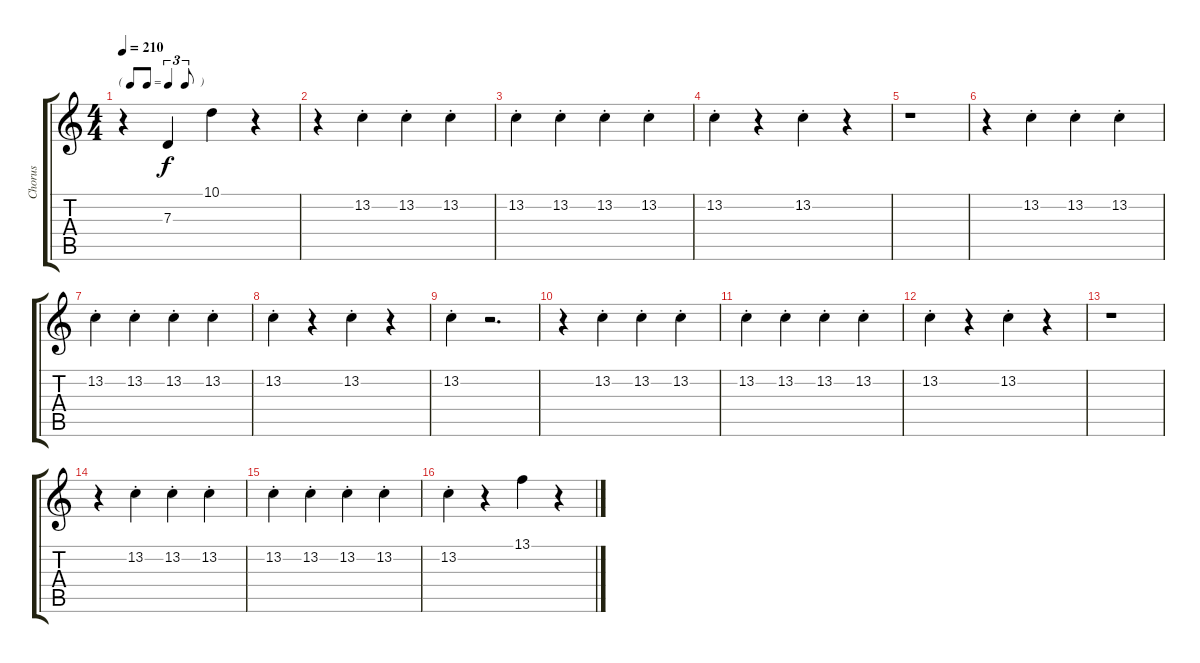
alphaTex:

\track ("Chorus" "Chorus") {instrument violin}
\staff {score tabs}
\tuning (E4 B3 G3 D3 A2 E2) {hide}
\ts (4 4)
\tf triplet8th
\tempo 210
\clef g2
\ks c
r.4{dy f} 7.3.4 10.1.4 r.4 |
r.4 13.2{st}.4 13.2{st}.4 13.2{st}.4 |
13.2{st}.4 13.2{st}.4 13.2{st}.4 13.2{st}.4 |
13.2{st}.4 r.4 13.2{st}.4 r.4 |
r.1 |
r.4 13.2{st}.4 13.2{st}.4 13.2{st}.4 |
13.2{st}.4 13.2{st}.4 13.2{st}.4 13.2{st}.4 |
13.2{st}.4 r.4 13.2{st}.4 r.4 |
13.2{st}.4 r.2{d} |
r.4 13.2{st}.4 13.2{st}.4 13.2{st}.4 |
13.2{st}.4 13.2{st}.4 13.2{st}.4 13.2{st}.4 |
13.2{st}.4 r.4 13.2{st}.4 r.4 |
r.1 |
r.4 13.2{st}.4 13.2{st}.4 13.2{st}.4 |
13.2{st}.4 13.2{st}.4 13.2{st}.4 13.2{st}.4 |
13.2{st}.4 r.4 13.1.4 r.4
